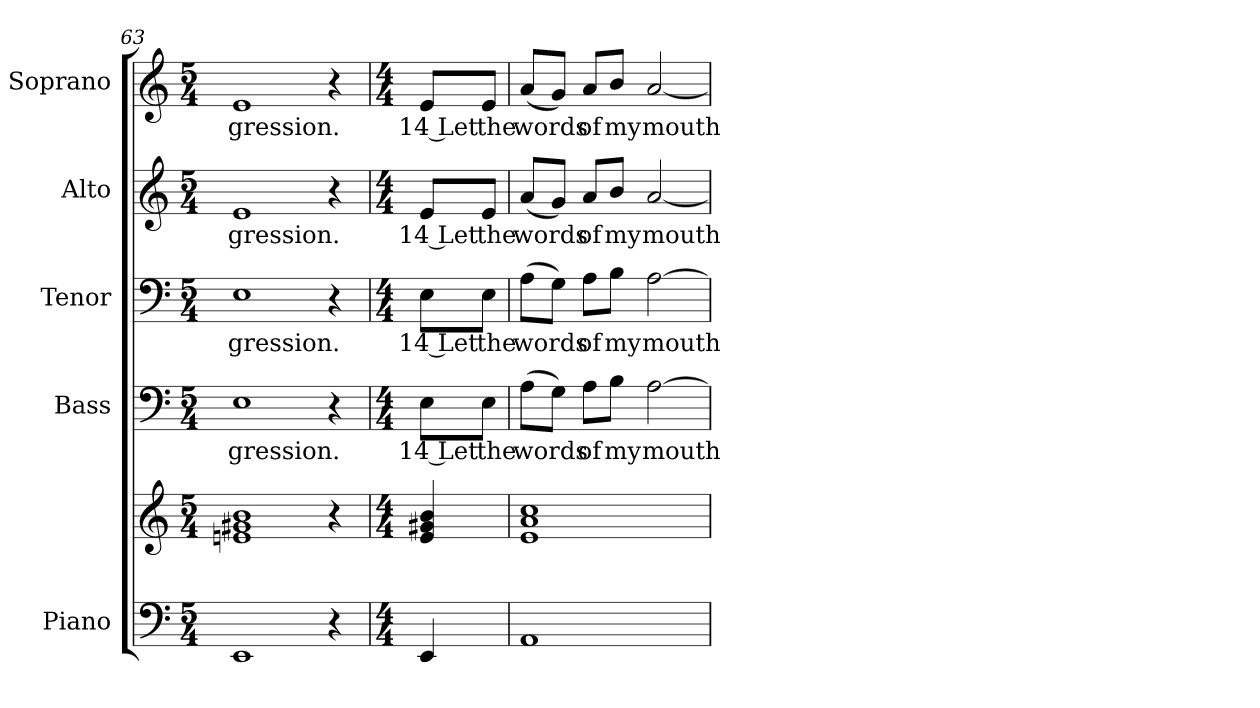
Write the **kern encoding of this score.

**kern	**kern	**kern	**text	**kern	**text	**kern	**text	**kern	**text
*part5	*part5	*part4	*part4	*part3	*part3	*part2	*part2	*part1	*part1
*staff6	*staff5	*staff4	*staff4	*staff3	*staff3	*staff2	*staff2	*staff1	*staff1
*I"Piano	*	*I"Bass	*	*I"Tenor	*	*I"Alto	*	*I"Soprano	*
*I'Pno.	*	*I'B.	*	*I'T.	*	*I'A.	*	*I'S.	*
!!LO:PB:g=z
*clefF4	*clefG2	*clefF4	*	*clefF4	*	*clefG2	*	*clefG2	*
*k[]	*k[]	*k[]	*	*k[]	*	*k[]	*	*k[]	*
*C:	*C:	*C:	*	*C:	*	*C:	*	*C:	*
*M5/4	*M5/4	*M5/4	*	*M5/4	*	*M5/4	*	*M5/4	*
=63	=63	=63	=63	=63	=63	=63	=63	=63	=63
!	!	!	!LO:LY:b:color=#000000	!	!	!	!	!	!
!	!	!	!	!	!LO:LY:b:color=#000000	!	!	!	!
!	!	!	!	!	!	!	!LO:LY:b:color=#000000	!	!
!	!	!	!	!	!	!	!	!	!LO:LY:b:color=#000000
1EEi	1eni 1g#Xi 1bi	1Ei	-gression.	1Ei	-gression.	1ei	-gression.	1ei	-gression.
4r	4r	4r	.	4r	.	4r	.	4r	.
=64	=64	=64	=64	=64	=64	=64	=64	=64	=64
*M4/4	*M4/4	*M4/4	*	*M4/4	*	*M4/4	*	*M4/4	*
!	!	!	!LO:LY:b:color=#000000	!	!	!	!	!	!
!	!	!	!	!	!LO:LY:b:color=#000000	!	!	!	!
!	!	!	!	!	!	!	!LO:LY:b:color=#000000	!	!
*	*MM110	*	*	*	*	*	*	*MM110	*
!	!	!	!	!	!	!	!	!	!LO:LY:b:color=#000000
4EEi/	4ei/ 4g#Xi 4bi	8Ei\L	14 Let	8Ei\L	14 Let	8ei/L	14 Let	8ei/L	14 Let
!	!	!	!LO:LY:b:color=#000000	!	!	!	!	!	!
!	!	!	!	!	!LO:LY:b:color=#000000	!	!	!	!
!	!	!	!	!	!	!	!LO:LY:b:color=#000000	!	!
!	!	!	!	!	!	!	!	!	!LO:LY:b:color=#000000
.	.	8Ei\J	the	8Ei\J	the	8ei/J	the	8ei/J	the
=65	=65	=65	=65	=65	=65	=65	=65	=65	=65
!	!	!	!LO:LY:b:color=#000000	!	!	!	!	!	!
!	!	!	!	!	!LO:LY:b:color=#000000	!	!	!	!
!	!	!	!	!	!	!	!LO:LY:b:color=#000000	!	!
!	!	!	!	!	!	!	!	!	!LO:LY:b:color=#000000
1AAi	1ei 1ai 1cci	(8Ai\L	words	(8Ai\L	words	(8ai/L	words	(8ai/L	words
.	.	8Gi\J)	.	8Gi\J)	.	8gi/J)	.	8gi/J)	.
!	!	!	!LO:LY:b:color=#000000	!	!	!	!	!	!
!	!	!	!	!	!LO:LY:b:color=#000000	!	!	!	!
!	!	!	!	!	!	!	!LO:LY:b:color=#000000	!	!
!	!	!	!	!	!	!	!	!	!LO:LY:b:color=#000000
.	.	8Ai\L	of	8Ai\L	of	8ai/L	of	8ai/L	of
!	!	!	!LO:LY:b:color=#000000	!	!	!	!	!	!
!	!	!	!	!	!LO:LY:b:color=#000000	!	!	!	!
!	!	!	!	!	!	!	!LO:LY:b:color=#000000	!	!
!	!	!	!	!	!	!	!	!	!LO:LY:b:color=#000000
.	.	8Bi\J	my	8Bi\J	my	8bi/J	my	8bi/J	my
!	!	!	!LO:LY:b:color=#000000	!	!	!	!	!	!
!	!	!	!	!	!LO:LY:b:color=#000000	!	!	!	!
!	!	!	!	!	!	!	!LO:LY:b:color=#000000	!	!
!	!	!	!	!	!	!	!	!	!LO:LY:b:color=#000000
.	.	[>2Ai\	mouth	[>2Ai\	mouth	[<2ai/	mouth	[<2ai/	mouth
=	=	=	=	=	=	=	=	=	=
*-	*-	*-	*-	*-	*-	*-	*-	*-	*-
